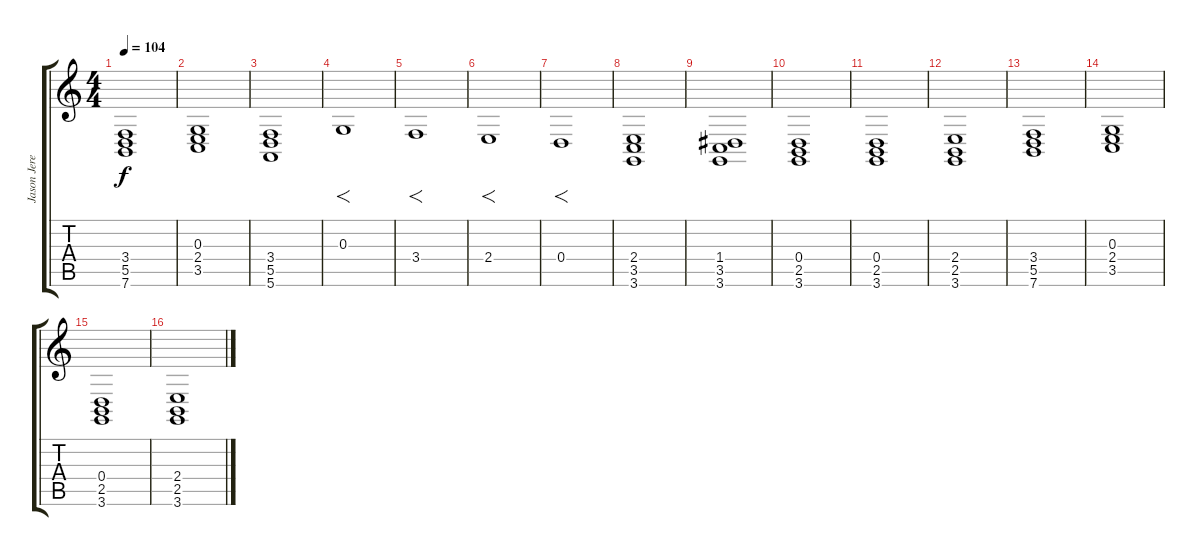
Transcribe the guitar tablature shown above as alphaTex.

\track ("Jason Jeremy Freese(keyboard)" "Jason Jere") {instrument brightacousticpiano}
\staff {score tabs}
\tuning (E4 B3 G3 D3 A2 E2) {hide}
\ts (4 4)
\tempo 104
\clef g2
\ks c
(3.4 5.5 7.6).1{dy f} |
(0.3 2.4 3.5).1 |
(3.4 5.5 5.6).1 |
0.3.1{f} |
3.4.1{f} |
2.4.1{f} |
0.4.1{f} |
(2.4 3.5 3.6).1 |
(1.4 3.5 3.6).1 |
(0.4 2.5 3.6).1 |
(0.4 2.5 3.6).1 |
(2.4 2.5 3.6).1 |
(3.4 5.5 7.6).1 |
(0.3 2.4 3.5).1 |
(0.4 2.5 3.6).1 |
(2.4 2.5 3.6).1
